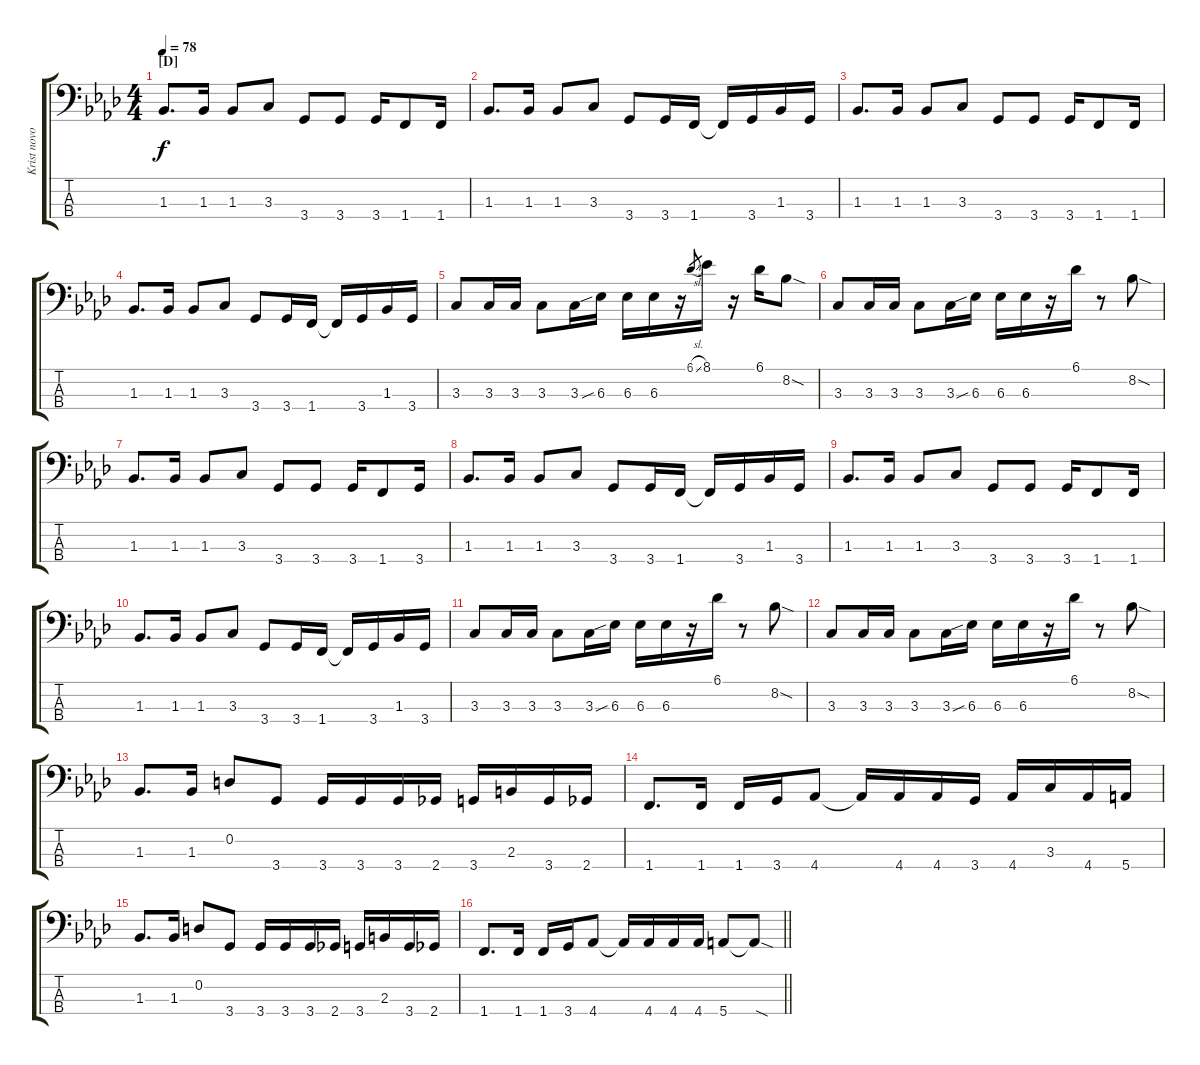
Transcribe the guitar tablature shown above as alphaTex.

\track ("Krist novoselic" "Krist novo") {instrument electricbasspick}
\staff {score tabs}
\tuning (G2 D2 A1 E1) {hide}
\ts (4 4)
\section ("" "[D]")
\tempo 78
\clef f4
\ks ab
1.3.8{d dy f} 1.3.16 1.3.8 3.3.8 3.4.8 3.4.8 3.4.16 1.4.8 1.4.16 |
1.3.8{d} 1.3.16 1.3.8 3.3.8 3.4.8 3.4.16 1.4.16 1.4{t}.16 3.4.16 1.3.16 3.4.16 |
1.3.8{d} 1.3.16 1.3.8 3.3.8 3.4.8 3.4.8 3.4.16 1.4.8 1.4.16 |
1.3.8{d} 1.3.16 1.3.8 3.3.8 3.4.8 3.4.16 1.4.16 1.4{t}.16 3.4.16 1.3.16 3.4.16 |
3.3.8 3.3.16 3.3.16 3.3.8 3.3.16 6.3{sib}.16 6.3.16 6.3.16 r.16 6.1{sl}.8{gr} 8.1.16 r.16 6.1.16 8.2{sod}.8 |
3.3.8 3.3.16 3.3.16 3.3.8 3.3.16 6.3{sib}.16 6.3.16 6.3.16 r.16 6.1.16 r.8 8.2{sod}.8 |
1.3.8{d} 1.3.16 1.3.8 3.3.8 3.4.8 3.4.8 3.4.16 1.4.8 3.4.16 |
1.3.8{d} 1.3.16 1.3.8 3.3.8 3.4.8 3.4.16 1.4.16 1.4{t}.16 3.4.16 1.3.16 3.4.16 |
1.3.8{d} 1.3.16 1.3.8 3.3.8 3.4.8 3.4.8 3.4.16 1.4.8 1.4.16 |
1.3.8{d} 1.3.16 1.3.8 3.3.8 3.4.8 3.4.16 1.4.16 1.4{t}.16 3.4.16 1.3.16 3.4.16 |
3.3.8 3.3.16 3.3.16 3.3.8 3.3.16 6.3{sib}.16 6.3.16 6.3.16 r.16 6.1.16 r.8 8.2{sod}.8 |
3.3.8 3.3.16 3.3.16 3.3.8 3.3.16 6.3{sib}.16 6.3.16 6.3.16 r.16 6.1.16 r.8 8.2{sod}.8 |
1.3.8{d} 1.3.16 0.2.8 3.4.8 3.4.16 3.4.16 3.4.16 2.4.16 3.4.16 2.3.16 3.4.16 2.4.16 |
1.4.8{d} 1.4.16 1.4.16 3.4.16 4.4.8 4.4{t}.16 4.4.16 4.4.16 3.4.16 4.4.16 3.3.16 4.4.16 5.4.16 |
1.3.8{d} 1.3.16 0.2.8 3.4.8 3.4.16 3.4.16 3.4.16 2.4.16 3.4.16 2.3.16 3.4.16 2.4.16 |
\barLineRight lightlight
1.4.8{d} 1.4.16 1.4.16 3.4.16 4.4.8 4.4{t}.16 4.4.16 4.4.16 4.4.16 5.4.8 5.4{sod t}.8
